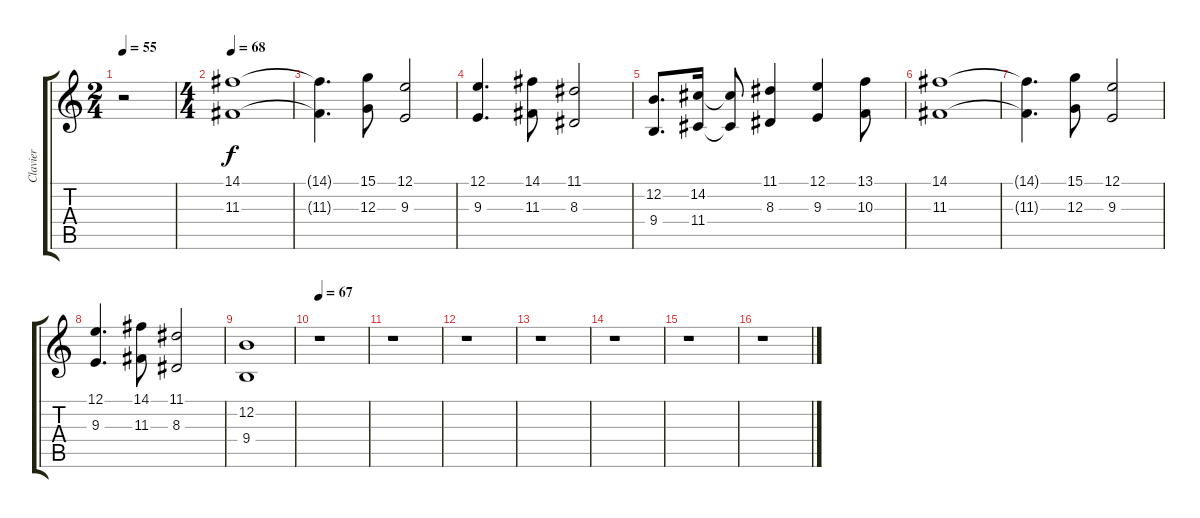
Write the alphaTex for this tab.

\track ("Clavier" "Clavier") {instrument tremolostrings}
\staff {score tabs}
\tuning (E4 B3 G3 D3 A2 E2) {hide}
\ts (2 4)
\tempo 55
\clef g2
\ks c
r.2{dy f} |
\ts (4 4)
\tempo 68
(14.1 11.3).1{volume 14} |
(14.1{t} 11.3{t}).4{d} (15.1 12.3).8 (12.1 9.3).2 |
(12.1 9.3).4{d} (14.1 11.3).8 (11.1 8.3).2 |
(12.2 9.4).8{d} (14.2 11.4).16 (14.2{t} 11.4{t}).8 (11.1 8.3).4 (12.1 9.3).4 (13.1 10.3).8 |
(14.1 11.3).1 |
(14.1{t} 11.3{t}).4{d} (15.1 12.3).8 (12.1 9.3).2 |
(12.1 9.3).4{d} (14.1 11.3).8 (11.1 8.3).2 |
(12.2 9.4).1{volume 6} |
\tempo 67
r.1 |
r.1 |
r.1 |
r.1 |
r.1 |
r.1 |
r.1
